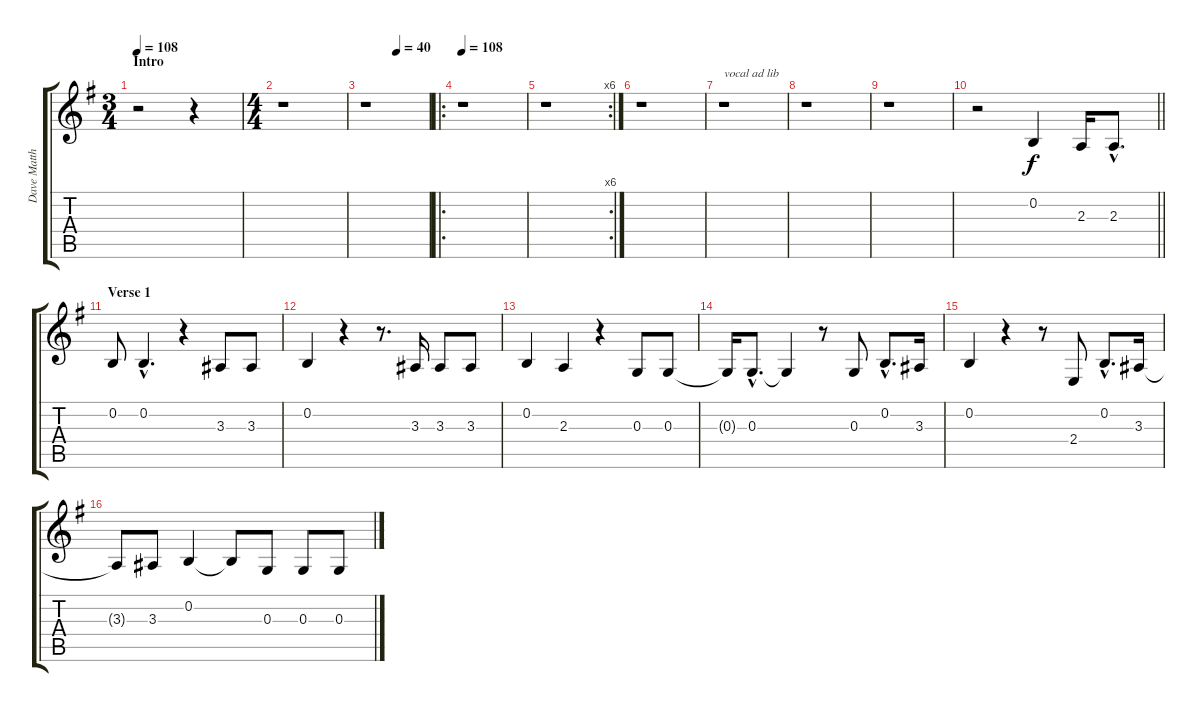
\track ("Dave Matthews - Vocals" "Dave Matth") {instrument violin}
\staff {score tabs}
\tuning (E4 B3 G3 D3 A2 E2) {hide}
\ts (3 4)
\section ("" "Intro")
\tempo 108
\clef g2
\ks g
r.2{dy f instrument violin} r.4 |
\ts (4 4)
r.1 |
\tempo (40 0.5)
r.1 |
\ro
\tempo 108
r.1 |
\rc 6
r.1 |
r.1 |
r.1{txt "vocal ad lib"} |
r.1 |
r.1 |
\barLineRight lightlight
r.2 0.2.4 2.3.16 2.3{hac}.8{d} |
\section ("" "Verse 1")
0.2.8 0.2{hac}.4{d} r.4 3.3.8 3.3.8 |
0.2.4 r.4 r.8{d} 3.3.16 3.3.8 3.3.8 |
0.2.4 2.3.4 r.4 0.3.8 0.3.8 |
0.3{t}.16 0.3{hac}.8{d} 0.3{t}.4 r.8 0.3.8 0.2{hac}.8{d} 3.3.16 |
0.2.4 r.4 r.8 2.4.8 0.2{hac}.8{d} 3.3.16 |
3.3{t}.8 3.3.8 0.2.4 0.2{t}.8 0.3.8 0.3.8 0.3.8
